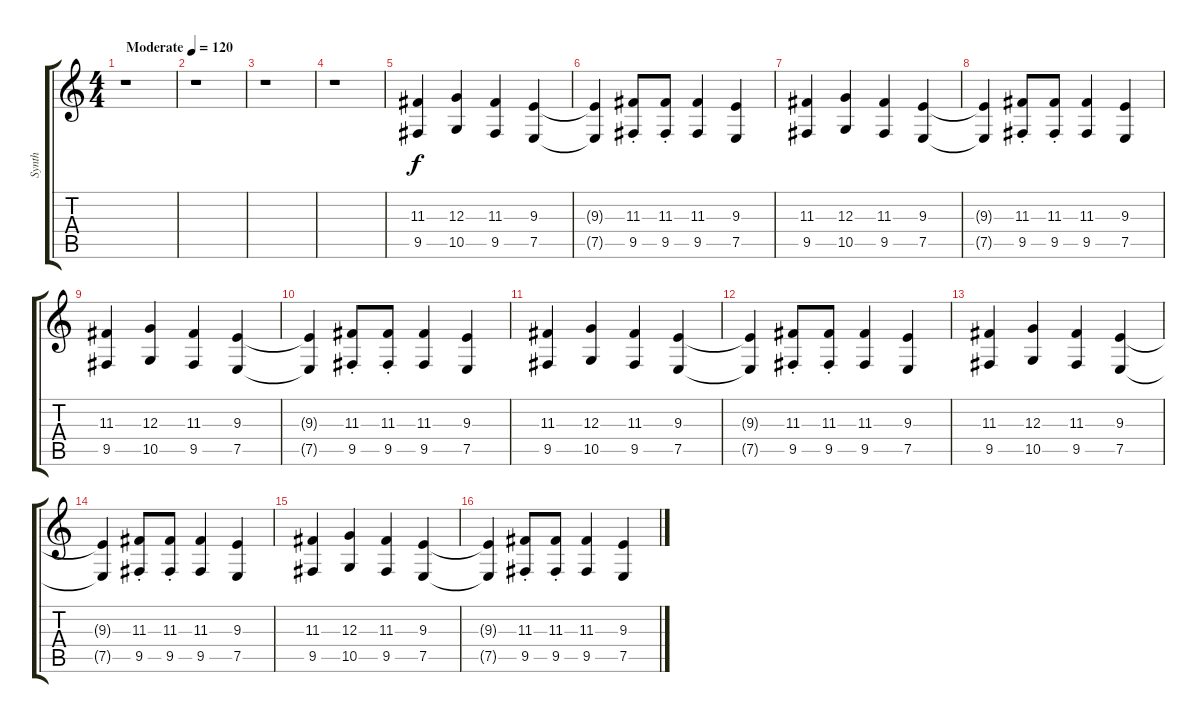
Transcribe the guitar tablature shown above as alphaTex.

\track ("Synth" "Synth") {instrument synthbrass2}
\staff {score tabs}
\tuning (E4 B3 G3 D3 A2 E2) {hide}
\ts (4 4)
\tempo (120 "Moderate")
\clef g2
\ks c
r.1{dy f instrument synthbrass2} |
r.1 |
r.1 |
r.1 |
(11.3 9.5).4 (12.3 10.5).4 (11.3 9.5).4 (9.3 7.5).4 |
(9.3{t} 7.5{t}).4 (11.3{st} 9.5{st}).8 (11.3{st} 9.5{st}).8 (11.3 9.5).4 (9.3 7.5).4 |
(11.3 9.5).4 (12.3 10.5).4 (11.3 9.5).4 (9.3 7.5).4 |
(9.3{t} 7.5{t}).4 (11.3{st} 9.5{st}).8 (11.3{st} 9.5{st}).8 (11.3 9.5).4 (9.3 7.5).4 |
(11.3 9.5).4 (12.3 10.5).4 (11.3 9.5).4 (9.3 7.5).4 |
(9.3{t} 7.5{t}).4 (11.3{st} 9.5{st}).8 (11.3{st} 9.5{st}).8 (11.3 9.5).4 (9.3 7.5).4 |
(11.3 9.5).4 (12.3 10.5).4 (11.3 9.5).4 (9.3 7.5).4 |
(9.3{t} 7.5{t}).4 (11.3{st} 9.5{st}).8 (11.3{st} 9.5{st}).8 (11.3 9.5).4 (9.3 7.5).4 |
(11.3 9.5).4 (12.3 10.5).4 (11.3 9.5).4 (9.3 7.5).4 |
(9.3{t} 7.5{t}).4 (11.3{st} 9.5{st}).8 (11.3{st} 9.5{st}).8 (11.3 9.5).4 (9.3 7.5).4 |
(11.3 9.5).4 (12.3 10.5).4 (11.3 9.5).4 (9.3 7.5).4 |
(9.3{t} 7.5{t}).4 (11.3{st} 9.5{st}).8 (11.3{st} 9.5{st}).8 (11.3 9.5).4 (9.3 7.5).4
